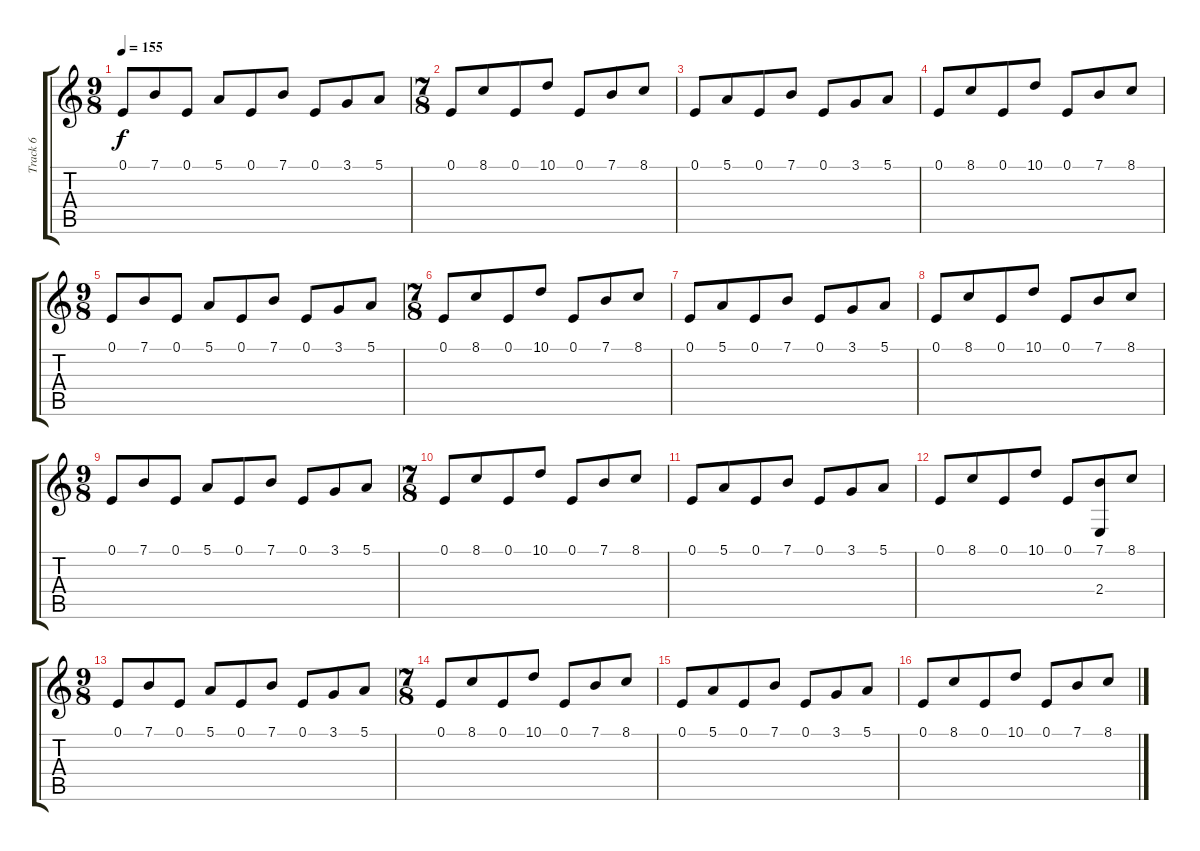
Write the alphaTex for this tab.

\track ("Track 6" "Track 6") {instrument tubularbells}
\staff {score tabs}
\tuning (E4 B3 G3 D3 A2 E2) {hide}
\ts (9 8)
\tempo 155
\clef g2
\ks c
0.1.8{dy f} 7.1.8 0.1.8 5.1.8 0.1.8 7.1.8 0.1.8 3.1.8 5.1.8 |
\ts (7 8)
0.1.8 8.1.8 0.1.8 10.1.8 0.1.8 7.1.8 8.1.8 |
0.1.8 5.1.8 0.1.8 7.1.8 0.1.8 3.1.8 5.1.8 |
0.1.8 8.1.8 0.1.8 10.1.8 0.1.8 7.1.8 8.1.8 |
\ts (9 8)
0.1.8 7.1.8 0.1.8 5.1.8 0.1.8 7.1.8 0.1.8 3.1.8 5.1.8 |
\ts (7 8)
0.1.8 8.1.8 0.1.8 10.1.8 0.1.8 7.1.8 8.1.8 |
0.1.8 5.1.8 0.1.8 7.1.8 0.1.8 3.1.8 5.1.8 |
0.1.8 8.1.8 0.1.8 10.1.8 0.1.8 7.1.8 8.1.8 |
\ts (9 8)
0.1.8 7.1.8 0.1.8 5.1.8 0.1.8 7.1.8 0.1.8 3.1.8 5.1.8 |
\ts (7 8)
0.1.8 8.1.8 0.1.8 10.1.8 0.1.8 7.1.8 8.1.8 |
0.1.8 5.1.8 0.1.8 7.1.8 0.1.8 3.1.8 5.1.8 |
0.1.8 8.1.8 0.1.8 10.1.8 0.1.8 (7.1 2.4).8 8.1.8 |
\ts (9 8)
0.1.8 7.1.8 0.1.8 5.1.8 0.1.8 7.1.8 0.1.8 3.1.8 5.1.8 |
\ts (7 8)
0.1.8 8.1.8 0.1.8 10.1.8 0.1.8 7.1.8 8.1.8 |
0.1.8 5.1.8 0.1.8 7.1.8 0.1.8 3.1.8 5.1.8 |
0.1.8 8.1.8 0.1.8 10.1.8 0.1.8 7.1.8 8.1.8
